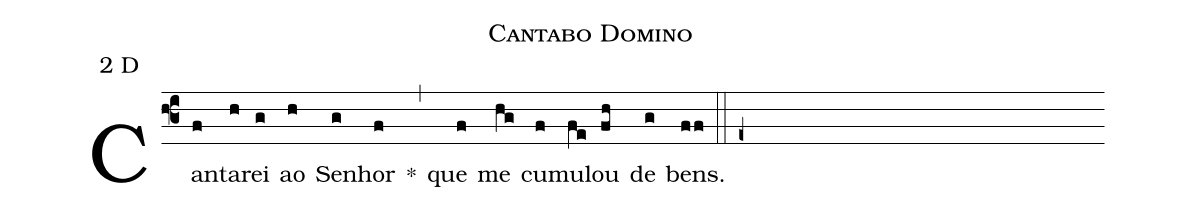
name: Cantabo Domino;
mode: 2;
mode-differentia: D;
commentary: Cantus ID 020072(?);
commentary: Sl 13(12),6;
%%
(f3)

Can(f)ta(h)rei(g) ao(h) Se(g)nhor(f) *(,) que(f) me(hg) cu(f)mu(fe)lou(fh) de(g) bens.(ff)

(::)

(e+)
